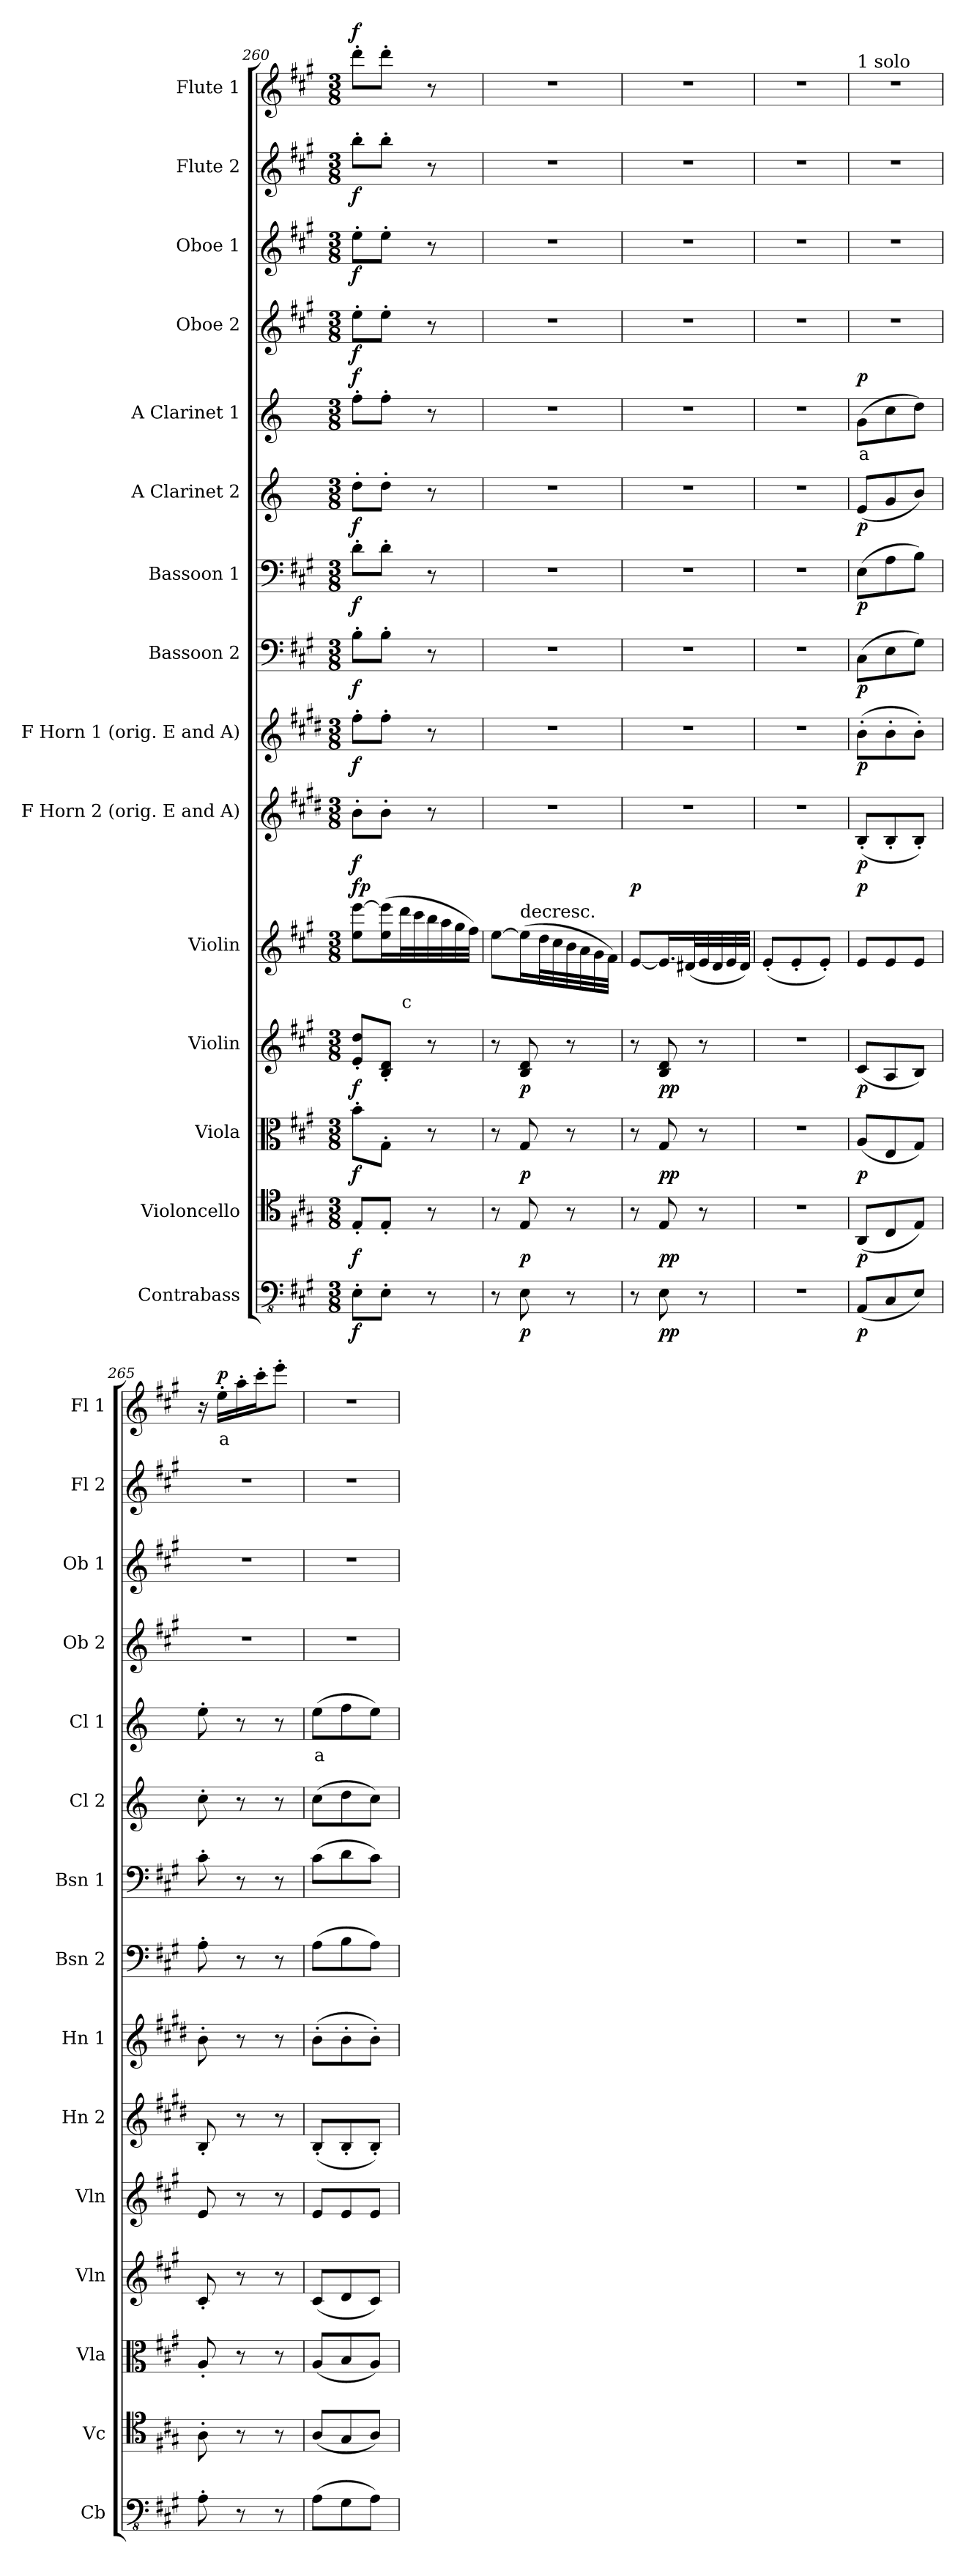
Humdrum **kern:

**kern	**dynam	**kern	**dynam	**kern	**dynam	**kern	**dynam	**kern	**text	**dynam	**kern	**dynam	**kern	**dynam	**kern	**dynam	**kern	**dynam	**kern	**dynam	**kern	**text	**dynam	**kern	**dynam	**kern	**dynam	**kern	**dynam	**kern	**text	**dynam
*part15	*part15	*part14	*part14	*part13	*part13	*part12	*part12	*part11	*part11	*part11	*part10	*part10	*part9	*part9	*part8	*part8	*part7	*part7	*part6	*part6	*part5	*part5	*part5	*part4	*part4	*part3	*part3	*part2	*part2	*part1	*part1	*part1
*staff15	*staff15	*staff14	*staff14	*staff13	*staff13	*staff12	*staff12	*staff11	*staff11	*staff11	*staff10	*staff10	*staff9	*staff9	*staff8	*staff8	*staff7	*staff7	*staff6	*staff6	*staff5	*staff5	*staff5	*staff4	*staff4	*staff3	*staff3	*staff2	*staff2	*staff1	*staff1	*staff1
*I"Contrabass	*	*I"Violoncello	*	*I"Viola	*	*I"Violin	*	*I"Violin	*	*	*I"F Horn 2 (orig. E and A)	*	*I"F Horn 1 (orig. E and A)	*	*I"Bassoon 2	*	*I"Bassoon 1	*	*I"A Clarinet 2	*	*I"A Clarinet 1	*	*	*I"Oboe 2	*	*I"Oboe 1	*	*I"Flute 2	*	*I"Flute 1	*	*
*I'Cb	*	*I'Vc	*	*I'Vla	*	*I'Vln	*	*I'Vln	*	*	*I'Hn 2	*	*I'Hn 1	*	*I'Bsn 2	*	*I'Bsn 1	*	*I'Cl 2	*	*I'Cl 1	*	*	*I'Ob 2	*	*I'Ob 1	*	*I'Fl 2	*	*I'Fl 1	*	*
*clefFv4	*	*clefC4	*	*clefC3	*	*clefG2	*	*clefG2	*	*	*clefG2	*	*clefG2	*	*clefF4	*	*clefF4	*	*clefG2	*	*clefG2	*	*	*clefG2	*	*clefG2	*	*clefG2	*	*clefG2	*	*
*	*	*	*	*	*	*	*	*	*	*	*ITrd4c7	*	*ITrd4c7	*	*	*	*	*	*ITrd2c3	*	*ITrd2c3	*	*	*	*	*	*	*	*	*	*	*
*k[f#c#g#]	*	*k[f#c#g#]	*	*k[f#c#g#]	*	*k[f#c#g#]	*	*k[f#c#g#]	*	*	*k[f#c#g#]	*	*k[f#c#g#]	*	*k[f#c#g#]	*	*k[f#c#g#]	*	*k[f#c#g#]	*	*k[f#c#g#]	*	*	*k[f#c#g#]	*	*k[f#c#g#]	*	*k[f#c#g#]	*	*k[f#c#g#]	*	*
*M3/8	*	*M3/8	*	*M3/8	*	*M3/8	*	*M3/8	*	*	*M3/8	*	*M3/8	*	*M3/8	*	*M3/8	*	*M3/8	*	*M3/8	*	*	*M3/8	*	*M3/8	*	*M3/8	*	*M3/8	*	*
=260	=260	=260	=260	=260	=260	=260	=260	=260	=260	=260	=260	=260	=260	=260	=260	=260	=260	=260	=260	=260	=260	=260	=260	=260	=260	=260	=260	=260	=260	=260	=260	=260
!	!LO:DY:b	!	!LO:DY:b	!	!LO:DY:b	!	!LO:DY:b	!	!	!LO:DY:b	!	!LO:DY:b	!	!LO:DY:b	!	!LO:DY:b	!	!LO:DY:b	!	!LO:DY:b	!	!	!LO:DY:b	!	!LO:DY:b	!	!LO:DY:b	!	!LO:DY:b	!	!	!LO:DY:b
8EE'\L	f	8E'/L	f	8b'\L	f	8e/' 8dd/'L	f	8ee\ [8eee\L	.	fp	8e'\L	f	8b'\L	f	8B'\L	f	8d'\L	f	8b'\L	f	8dd'\L	.	f	8ee'\L	f	8ee'\L	f	8bb'\L	f	8ddd'\L	.	f
8EE'\J	.	8E'/J	.	8G#'\J	.	8B/' 8d/'J	.	(>16ee\ 16eee\]L	.	.	8e'\J	.	8b'\J	.	8B'\J	.	8d'\J	.	8b'\J	.	8dd'\J	.	.	8ee'\J	.	8ee'\J	.	8bb'\J	.	8ddd'\J	.	.
!	!	!	!	!	!	!	!	!	!LO:LY:b:color=#FF0000	!	!	!	!	!	!	!	!	!	!	!	!	!	!	!	!	!	!	!	!	!	!	!
.	.	.	.	.	.	.	.	32ddd\L	c	.	.	.	.	.	.	.	.	.	.	.	.	.	.	.	.	.	.	.	.	.	.	.
.	.	.	.	.	.	.	.	32ccc#\	.	.	.	.	.	.	.	.	.	.	.	.	.	.	.	.	.	.	.	.	.	.	.	.
8r	.	8r	.	8r	.	8r	.	32bb\	.	.	8r	.	8r	.	8r	.	8r	.	8r	.	8r	.	.	8r	.	8r	.	8r	.	8r	.	.
.	.	.	.	.	.	.	.	32aa\	.	.	.	.	.	.	.	.	.	.	.	.	.	.	.	.	.	.	.	.	.	.	.	.
.	.	.	.	.	.	.	.	32gg#\	.	.	.	.	.	.	.	.	.	.	.	.	.	.	.	.	.	.	.	.	.	.	.	.
.	.	.	.	.	.	.	.	32ff#\JJJ)	.	.	.	.	.	.	.	.	.	.	.	.	.	.	.	.	.	.	.	.	.	.	.	.
=261	=261	=261	=261	=261	=261	=261	=261	=261	=261	=261	=261	=261	=261	=261	=261	=261	=261	=261	=261	=261	=261	=261	=261	=261	=261	=261	=261	=261	=261	=261	=261	=261
8r	.	8r	.	8r	.	8r	.	[8ee\L	.	.	4.r	.	4.r	.	4.r	.	4.r	.	4.r	.	4.r	.	.	4.r	.	4.r	.	4.r	.	4.r	.	.
!	!	!	!	!	!	!	!	!LO:TX:a:t=decresc.	!	!	!	!	!	!	!	!	!	!	!	!	!	!	!	!	!	!	!	!	!	!	!	!
!	!LO:DY:b	!	!LO:DY:b	!	!LO:DY:b	!	!LO:DY:b	!	!	!	!	!	!	!	!	!	!	!	!	!	!	!	!	!	!	!	!	!	!	!	!	!
8EE\	p	8E/	p	8G#/	p	8B/ 8d/	p	(>16ee\L]	.	.	.	.	.	.	.	.	.	.	.	.	.	.	.	.	.	.	.	.	.	.	.	.
.	.	.	.	.	.	.	.	32dd\L	.	.	.	.	.	.	.	.	.	.	.	.	.	.	.	.	.	.	.	.	.	.	.	.
.	.	.	.	.	.	.	.	32cc#\	.	.	.	.	.	.	.	.	.	.	.	.	.	.	.	.	.	.	.	.	.	.	.	.
8r	.	8r	.	8r	.	8r	.	32b\	.	.	.	.	.	.	.	.	.	.	.	.	.	.	.	.	.	.	.	.	.	.	.	.
.	.	.	.	.	.	.	.	32a\	.	.	.	.	.	.	.	.	.	.	.	.	.	.	.	.	.	.	.	.	.	.	.	.
.	.	.	.	.	.	.	.	32g#\	.	.	.	.	.	.	.	.	.	.	.	.	.	.	.	.	.	.	.	.	.	.	.	.
.	.	.	.	.	.	.	.	32f#\JJJ)	.	.	.	.	.	.	.	.	.	.	.	.	.	.	.	.	.	.	.	.	.	.	.	.
=262	=262	=262	=262	=262	=262	=262	=262	=262	=262	=262	=262	=262	=262	=262	=262	=262	=262	=262	=262	=262	=262	=262	=262	=262	=262	=262	=262	=262	=262	=262	=262	=262
!	!	!	!	!	!	!	!	!	!	!LO:DY:b	!	!	!	!	!	!	!	!	!	!	!	!	!	!	!	!	!	!	!	!	!	!
8r	.	8r	.	8r	.	8r	.	[8e/L	.	p	4.r	.	4.r	.	4.r	.	4.r	.	4.r	.	4.r	.	.	4.r	.	4.r	.	4.r	.	4.r	.	.
!	!LO:DY:b	!	!LO:DY:b	!	!LO:DY:b	!	!LO:DY:b	!	!	!	!	!	!	!	!	!	!	!	!	!	!	!	!	!	!	!	!	!	!	!	!	!
8EE\	pp	8E/	pp	8G#/	pp	8B/ 8d/	pp	16.e/L]	.	.	.	.	.	.	.	.	.	.	.	.	.	.	.	.	.	.	.	.	.	.	.	.
.	.	.	.	.	.	.	.	(<32d#X/L	.	.	.	.	.	.	.	.	.	.	.	.	.	.	.	.	.	.	.	.	.	.	.	.
8r	.	8r	.	8r	.	8r	.	32e/	.	.	.	.	.	.	.	.	.	.	.	.	.	.	.	.	.	.	.	.	.	.	.	.
.	.	.	.	.	.	.	.	32d#/	.	.	.	.	.	.	.	.	.	.	.	.	.	.	.	.	.	.	.	.	.	.	.	.
.	.	.	.	.	.	.	.	32e/	.	.	.	.	.	.	.	.	.	.	.	.	.	.	.	.	.	.	.	.	.	.	.	.
.	.	.	.	.	.	.	.	32d#/JJJ)	.	.	.	.	.	.	.	.	.	.	.	.	.	.	.	.	.	.	.	.	.	.	.	.
=263	=263	=263	=263	=263	=263	=263	=263	=263	=263	=263	=263	=263	=263	=263	=263	=263	=263	=263	=263	=263	=263	=263	=263	=263	=263	=263	=263	=263	=263	=263	=263	=263
4.r	.	4.r	.	4.r	.	4.r	.	(<8e'/L	.	.	4.r	.	4.r	.	4.r	.	4.r	.	4.r	.	4.r	.	.	4.r	.	4.r	.	4.r	.	4.r	.	.
.	.	.	.	.	.	.	.	8e'/	.	.	.	.	.	.	.	.	.	.	.	.	.	.	.	.	.	.	.	.	.	.	.	.
.	.	.	.	.	.	.	.	8e'/J)	.	.	.	.	.	.	.	.	.	.	.	.	.	.	.	.	.	.	.	.	.	.	.	.
=264	=264	=264	=264	=264	=264	=264	=264	=264	=264	=264	=264	=264	=264	=264	=264	=264	=264	=264	=264	=264	=264	=264	=264	=264	=264	=264	=264	=264	=264	=264	=264	=264
!	!	!	!	!	!	!	!	!	!	!	!	!	!	!	!	!	!	!	!	!	!	!	!	!	!	!	!	!	!	!LO:TX:a:t=1 solo	!	!
!	!LO:DY:b	!	!LO:DY:b	!	!LO:DY:b	!	!LO:DY:b	!	!	!LO:DY:b	!	!LO:DY:b	!	!LO:DY:b	!	!LO:DY:b	!	!LO:DY:b	!	!LO:DY:b	!	!LO:LY:b:color=#FF0000	!LO:DY:b	!	!	!	!	!	!	!	!	!
(<8AAA/L	p	(<8AA/L	p	(<8A/L	p	(<8c#/L	p	8e/L	.	p	(<8E'/L	p	(>8e'\L	p	(>8C#\L	p	(>8E\L	p	(<8c#/L	p	(>8e\L	a	p	4.r	.	4.r	.	4.r	.	4.r	.	.
8CC#/	.	8C#/	.	8E/	.	8A/	.	8e/	.	.	8E'/	.	8e'\	.	8E\	.	8A\	.	8e/	.	8a\	.	.	.	.	.	.	.	.	.	.	.
8EE/J)	.	8E/J)	.	8G#/J)	.	8B/J)	.	8e/J	.	.	8E'/J)	.	8e'\J)	.	8G#\J)	.	8B\J)	.	8g#/J)	.	8b\J)	.	.	.	.	.	.	.	.	.	.	.
=265	=265	=265	=265	=265	=265	=265	=265	=265	=265	=265	=265	=265	=265	=265	=265	=265	=265	=265	=265	=265	=265	=265	=265	=265	=265	=265	=265	=265	=265	=265	=265	=265
8AA'\	.	8A'\	.	8A'/	.	8c#'/	.	8e/	.	.	8E'/	.	8e'\	.	8A'\	.	8c#'\	.	8a'\	.	8cc#'\	.	.	4.r	.	4.r	.	4.r	.	16r	.	.
!	!	!	!	!	!	!	!	!	!	!	!	!	!	!	!	!	!	!	!	!	!	!	!	!	!	!	!	!	!	!	!LO:LY:b:color=#FF0000	!LO:DY:b
.	.	.	.	.	.	.	.	.	.	.	.	.	.	.	.	.	.	.	.	.	.	.	.	.	.	.	.	.	.	16ee'\LL	a	p
8r	.	8r	.	8r	.	8r	.	8r	.	.	8r	.	8r	.	8r	.	8r	.	8r	.	8r	.	.	.	.	.	.	.	.	16aa'\	.	.
.	.	.	.	.	.	.	.	.	.	.	.	.	.	.	.	.	.	.	.	.	.	.	.	.	.	.	.	.	.	16ccc#'\J	.	.
8r	.	8r	.	8r	.	8r	.	8r	.	.	8r	.	8r	.	8r	.	8r	.	8r	.	8r	.	.	.	.	.	.	.	.	8eee'\J	.	.
=266	=266	=266	=266	=266	=266	=266	=266	=266	=266	=266	=266	=266	=266	=266	=266	=266	=266	=266	=266	=266	=266	=266	=266	=266	=266	=266	=266	=266	=266	=266	=266	=266
!	!	!	!	!	!	!	!	!	!	!	!	!	!	!	!	!	!	!	!	!	!	!LO:LY:b:color=#FF0000	!	!	!	!	!	!	!	!	!	!
(>8AA\L	.	(<8A/L	.	(<8A/L	.	(<8c#/L	.	8e/L	.	.	(<8E'/L	.	(>8e'\L	.	(>8A\L	.	(>8c#\L	.	(>8a\L	.	(>8cc#\L	a	.	4.r	.	4.r	.	4.r	.	4.r	.	.
8GG#\	.	8G#/	.	8B/	.	8d/	.	8e/	.	.	8E'/	.	8e'\	.	8B\	.	8d\	.	8b\	.	8dd\	.	.	.	.	.	.	.	.	.	.	.
8AA\J)	.	8A/J)	.	8A/J)	.	8c#/J)	.	8e/J	.	.	8E'/J)	.	8e'\J)	.	8A\J)	.	8c#\J)	.	8a\J)	.	8cc#\J)	.	.	.	.	.	.	.	.	.	.	.
=	=	=	=	=	=	=	=	=	=	=	=	=	=	=	=	=	=	=	=	=	=	=	=	=	=	=	=	=	=	=	=	=
*-	*-	*-	*-	*-	*-	*-	*-	*-	*-	*-	*-	*-	*-	*-	*-	*-	*-	*-	*-	*-	*-	*-	*-	*-	*-	*-	*-	*-	*-	*-	*-	*-
